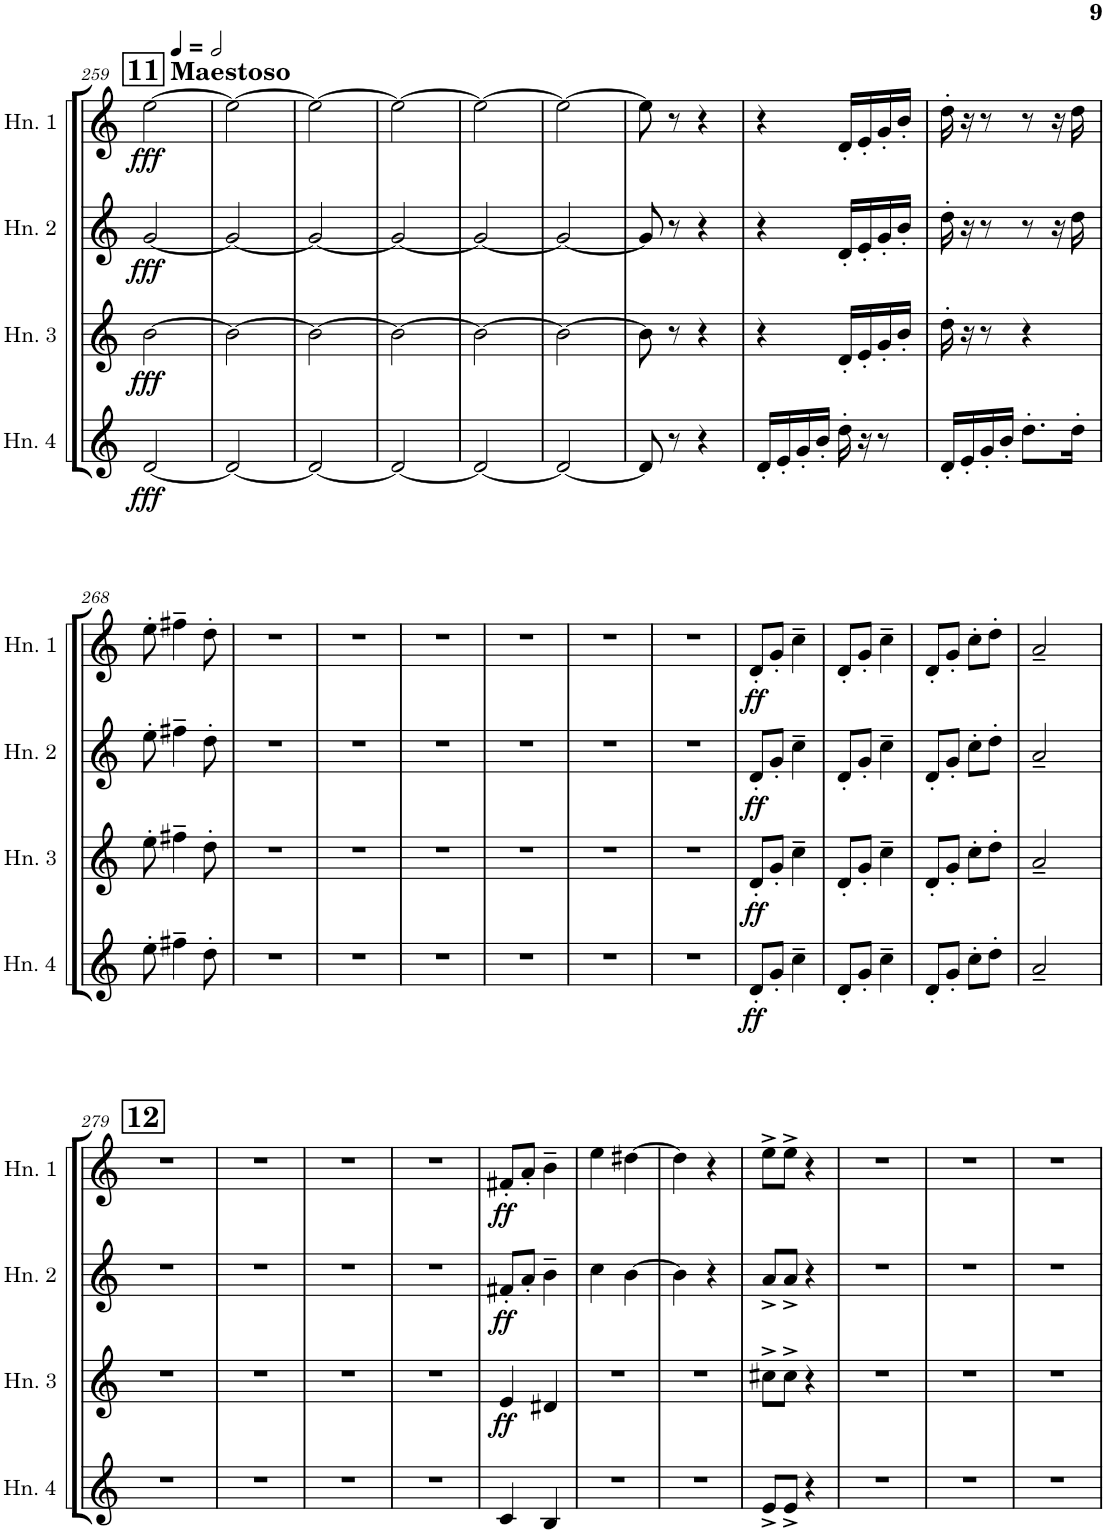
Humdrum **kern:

**kern	**dynam	**kern	**dynam	**kern	**dynam	**kern	**dynam
*part4	*part4	*part3	*part3	*part2	*part2	*part1	*part1
*staff4	*staff4	*staff3	*staff3	*staff2	*staff2	*staff1	*staff1
*I"Horn 4	*	*I"Horn 3	*	*I"Horn 2	*	*I"Horn 1	*
*I'Hn. 4	*	*I'Hn. 3	*	*I'Hn. 2	*	*I'Hn. 1	*
!!LO:PB:g=z
*clefG2	*	*clefG2	*	*clefG2	*	*clefG2	*
*Trd4c7	*	*Trd4c7	*	*Trd4c7	*	*Trd4c7	*
*k[]	*	*k[]	*	*k[]	*	*k[]	*
*M2/4	*	*M2/4	*	*M2/4	*	*M2/4	*
!!LO:REH:place=s1:a:B:cj:fs=14:t=11
=259	=259	=259	=259	=259	=259	=259	=259
!	!	!	!	!	!	!LO:TX:a:B:t=Maestoso	!
!	!LO:DY:b	!	!LO:DY:b	!	!LO:DY:b	!	!LO:DY:b
[2d/	fff	[2b\	fff	[2g/	fff	[2ee\	fff
=260	=260	=260	=260	=260	=260	=260	=260
2d/_	.	2b\_	.	2g/_	.	2ee\_	.
=261	=261	=261	=261	=261	=261	=261	=261
2d/_	.	2b\_	.	2g/_	.	2ee\_	.
=262	=262	=262	=262	=262	=262	=262	=262
2d/_	.	2b\_	.	2g/_	.	2ee\_	.
=263	=263	=263	=263	=263	=263	=263	=263
2d/_	.	2b\_	.	2g/_	.	2ee\_	.
=264	=264	=264	=264	=264	=264	=264	=264
2d/_	.	2b\_	.	2g/_	.	2ee\_	.
=265	=265	=265	=265	=265	=265	=265	=265
8d/]	.	8b\]	.	8g/]	.	8ee\]	.
8r	.	8r	.	8r	.	8r	.
4r	.	4r	.	4r	.	4r	.
=266	=266	=266	=266	=266	=266	=266	=266
16d'/LL	.	4r	.	4r	.	4r	.
16e'/	.	.	.	.	.	.	.
16g'/	.	.	.	.	.	.	.
16b'/JJ	.	.	.	.	.	.	.
16dd'\	.	16d'/LL	.	16d'/LL	.	16d'/LL	.
16r	.	16e'/	.	16e'/	.	16e'/	.
8r	.	16g'/	.	16g'/	.	16g'/	.
.	.	16b'/JJ	.	16b'/JJ	.	16b'/JJ	.
=267	=267	=267	=267	=267	=267	=267	=267
16d'/LL	.	16dd'\	.	16dd'\	.	16dd'\	.
16e'/	.	16r	.	16r	.	16r	.
16g'/	.	8r	.	8r	.	8r	.
16b'/JJ	.	.	.	.	.	.	.
8.dd'\L	.	4r	.	8r	.	8r	.
.	.	.	.	16r	.	16r	.
16dd'\Jk	.	.	.	16dd\	.	16dd\	.
!!LO:LB:g=z
=268	=268	=268	=268	=268	=268	=268	=268
8ee'\	.	8ee'\	.	8ee'\	.	8ee'\	.
4ff#X~\	.	4ff#X~\	.	4ff#X~\	.	4ff#X~\	.
8dd'\	.	8dd'\	.	8dd'\	.	8dd'\	.
=269	=269	=269	=269	=269	=269	=269	=269
2r	.	2r	.	2r	.	2r	.
=270	=270	=270	=270	=270	=270	=270	=270
2r	.	2r	.	2r	.	2r	.
=271	=271	=271	=271	=271	=271	=271	=271
2r	.	2r	.	2r	.	2r	.
=272	=272	=272	=272	=272	=272	=272	=272
2r	.	2r	.	2r	.	2r	.
=273	=273	=273	=273	=273	=273	=273	=273
2r	.	2r	.	2r	.	2r	.
=274	=274	=274	=274	=274	=274	=274	=274
2r	.	2r	.	2r	.	2r	.
=275	=275	=275	=275	=275	=275	=275	=275
!	!LO:DY:b	!	!LO:DY:b	!	!LO:DY:b	!	!LO:DY:b
8d'/L	ff	8d'/L	ff	8d'/L	ff	8d'/L	ff
8g'/J	.	8g'/J	.	8g'/J	.	8g'/J	.
4cc~\	.	4cc~\	.	4cc~\	.	4cc~\	.
=276	=276	=276	=276	=276	=276	=276	=276
8d'/L	.	8d'/L	.	8d'/L	.	8d'/L	.
8g'/J	.	8g'/J	.	8g'/J	.	8g'/J	.
4cc~\	.	4cc~\	.	4cc~\	.	4cc~\	.
=277	=277	=277	=277	=277	=277	=277	=277
8d'/L	.	8d'/L	.	8d'/L	.	8d'/L	.
8g'/J	.	8g'/J	.	8g'/J	.	8g'/J	.
8cc'\L	.	8cc'\L	.	8cc'\L	.	8cc'\L	.
8dd'\J	.	8dd'\J	.	8dd'\J	.	8dd'\J	.
=278	=278	=278	=278	=278	=278	=278	=278
2a~/	.	2a~/	.	2a~/	.	2a~/	.
!!LO:LB:g=z
!!LO:REH:place=s1:a:B:cj:fs=14:t=12
=279	=279	=279	=279	=279	=279	=279	=279
2r	.	2r	.	2r	.	2r	.
=280	=280	=280	=280	=280	=280	=280	=280
2r	.	2r	.	2r	.	2r	.
=281	=281	=281	=281	=281	=281	=281	=281
2r	.	2r	.	2r	.	2r	.
=282	=282	=282	=282	=282	=282	=282	=282
2r	.	2r	.	2r	.	2r	.
=283	=283	=283	=283	=283	=283	=283	=283
!	!	!	!LO:DY:b	!	!LO:DY:b	!	!LO:DY:b
4c/	.	4e/	ff	8f#X'/L	ff	8f#X'/L	ff
.	.	.	.	8a'/J	.	8a'/J	.
4B/	.	4d#X/	.	4b~\	.	4b~\	.
=284	=284	=284	=284	=284	=284	=284	=284
2r	.	2r	.	4cc\	.	4ee\	.
.	.	.	.	[4b\	.	[4dd#X\	.
=285	=285	=285	=285	=285	=285	=285	=285
2r	.	2r	.	4b\]	.	4dd#\]	.
.	.	.	.	4r	.	4r	.
=286	=286	=286	=286	=286	=286	=286	=286
8e^/L	.	8cc#X^\L	.	8a^/L	.	8ee^\L	.
8e^/J	.	8cc#^\J	.	8a^/J	.	8ee^\J	.
4r	.	4r	.	4r	.	4r	.
=287	=287	=287	=287	=287	=287	=287	=287
2r	.	2r	.	2r	.	2r	.
=288	=288	=288	=288	=288	=288	=288	=288
2r	.	2r	.	2r	.	2r	.
=289	=289	=289	=289	=289	=289	=289	=289
2r	.	2r	.	2r	.	2r	.
=	=	=	=	=	=	=	=
*-	*-	*-	*-	*-	*-	*-	*-
